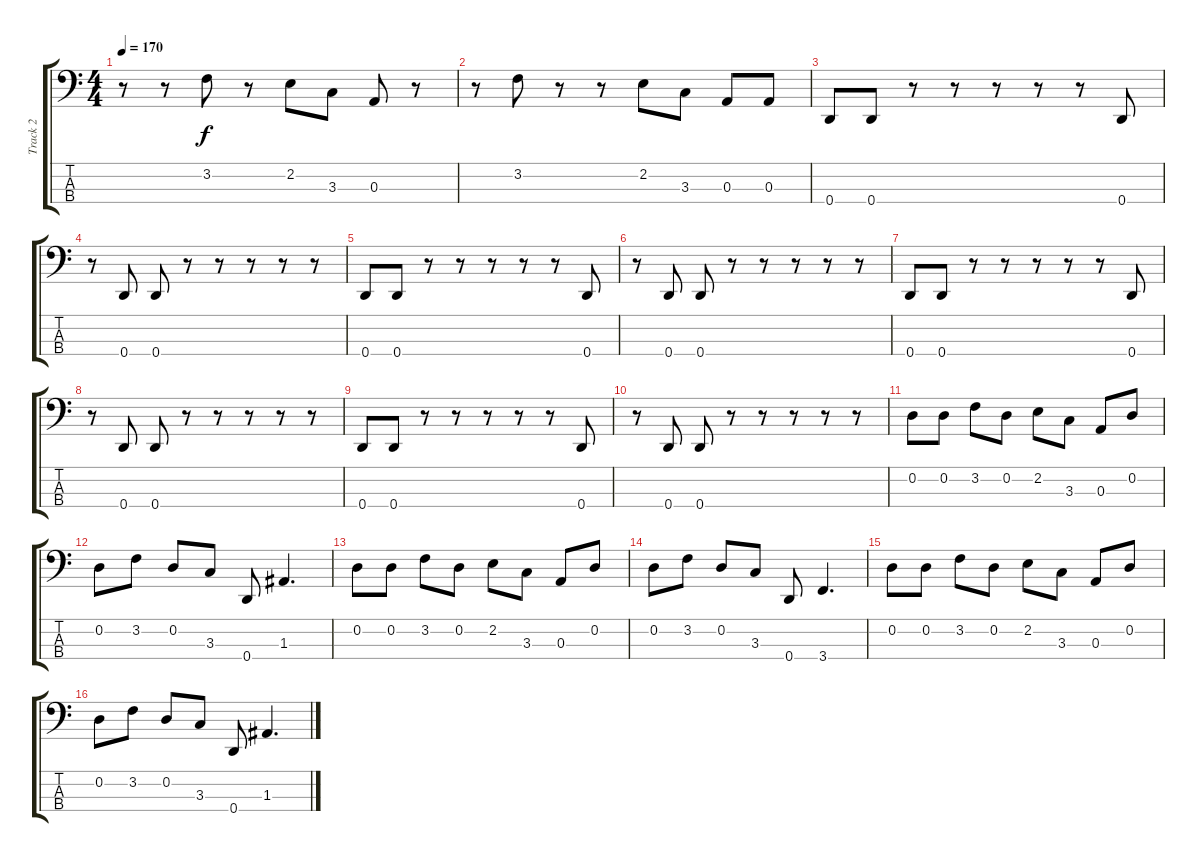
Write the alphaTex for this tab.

\track ("Track 2" "Track 2") {instrument electricbassfinger}
\staff {score tabs}
\tuning (G2 D2 A1 D1) {hide}
\ts (4 4)
\tempo 170
\clef f4
\ks c
r.8{dy f} r.8 3.2.8 r.8 2.2.8 3.3.8 0.3.8 r.8 |
r.8 3.2.8 r.8 r.8 2.2.8 3.3.8 0.3.8 0.3.8 |
0.4.8 0.4.8 r.8 r.8 r.8 r.8 r.8 0.4.8 |
r.8 0.4.8 0.4.8 r.8 r.8 r.8 r.8 r.8 |
0.4.8 0.4.8 r.8 r.8 r.8 r.8 r.8 0.4.8 |
r.8 0.4.8 0.4.8 r.8 r.8 r.8 r.8 r.8 |
0.4.8 0.4.8 r.8 r.8 r.8 r.8 r.8 0.4.8 |
r.8 0.4.8 0.4.8 r.8 r.8 r.8 r.8 r.8 |
0.4.8 0.4.8 r.8 r.8 r.8 r.8 r.8 0.4.8 |
r.8 0.4.8 0.4.8 r.8 r.8 r.8 r.8 r.8 |
0.2.8 0.2.8 3.2.8 0.2.8 2.2.8 3.3.8 0.3.8 0.2.8 |
0.2.8 3.2.8 0.2.8 3.3.8 0.4.8 1.3.4{d} |
0.2.8 0.2.8 3.2.8 0.2.8 2.2.8 3.3.8 0.3.8 0.2.8 |
0.2.8 3.2.8 0.2.8 3.3.8 0.4.8 3.4.4{d} |
0.2.8 0.2.8 3.2.8 0.2.8 2.2.8 3.3.8 0.3.8 0.2.8 |
0.2.8 3.2.8 0.2.8 3.3.8 0.4.8 1.3.4{d}
